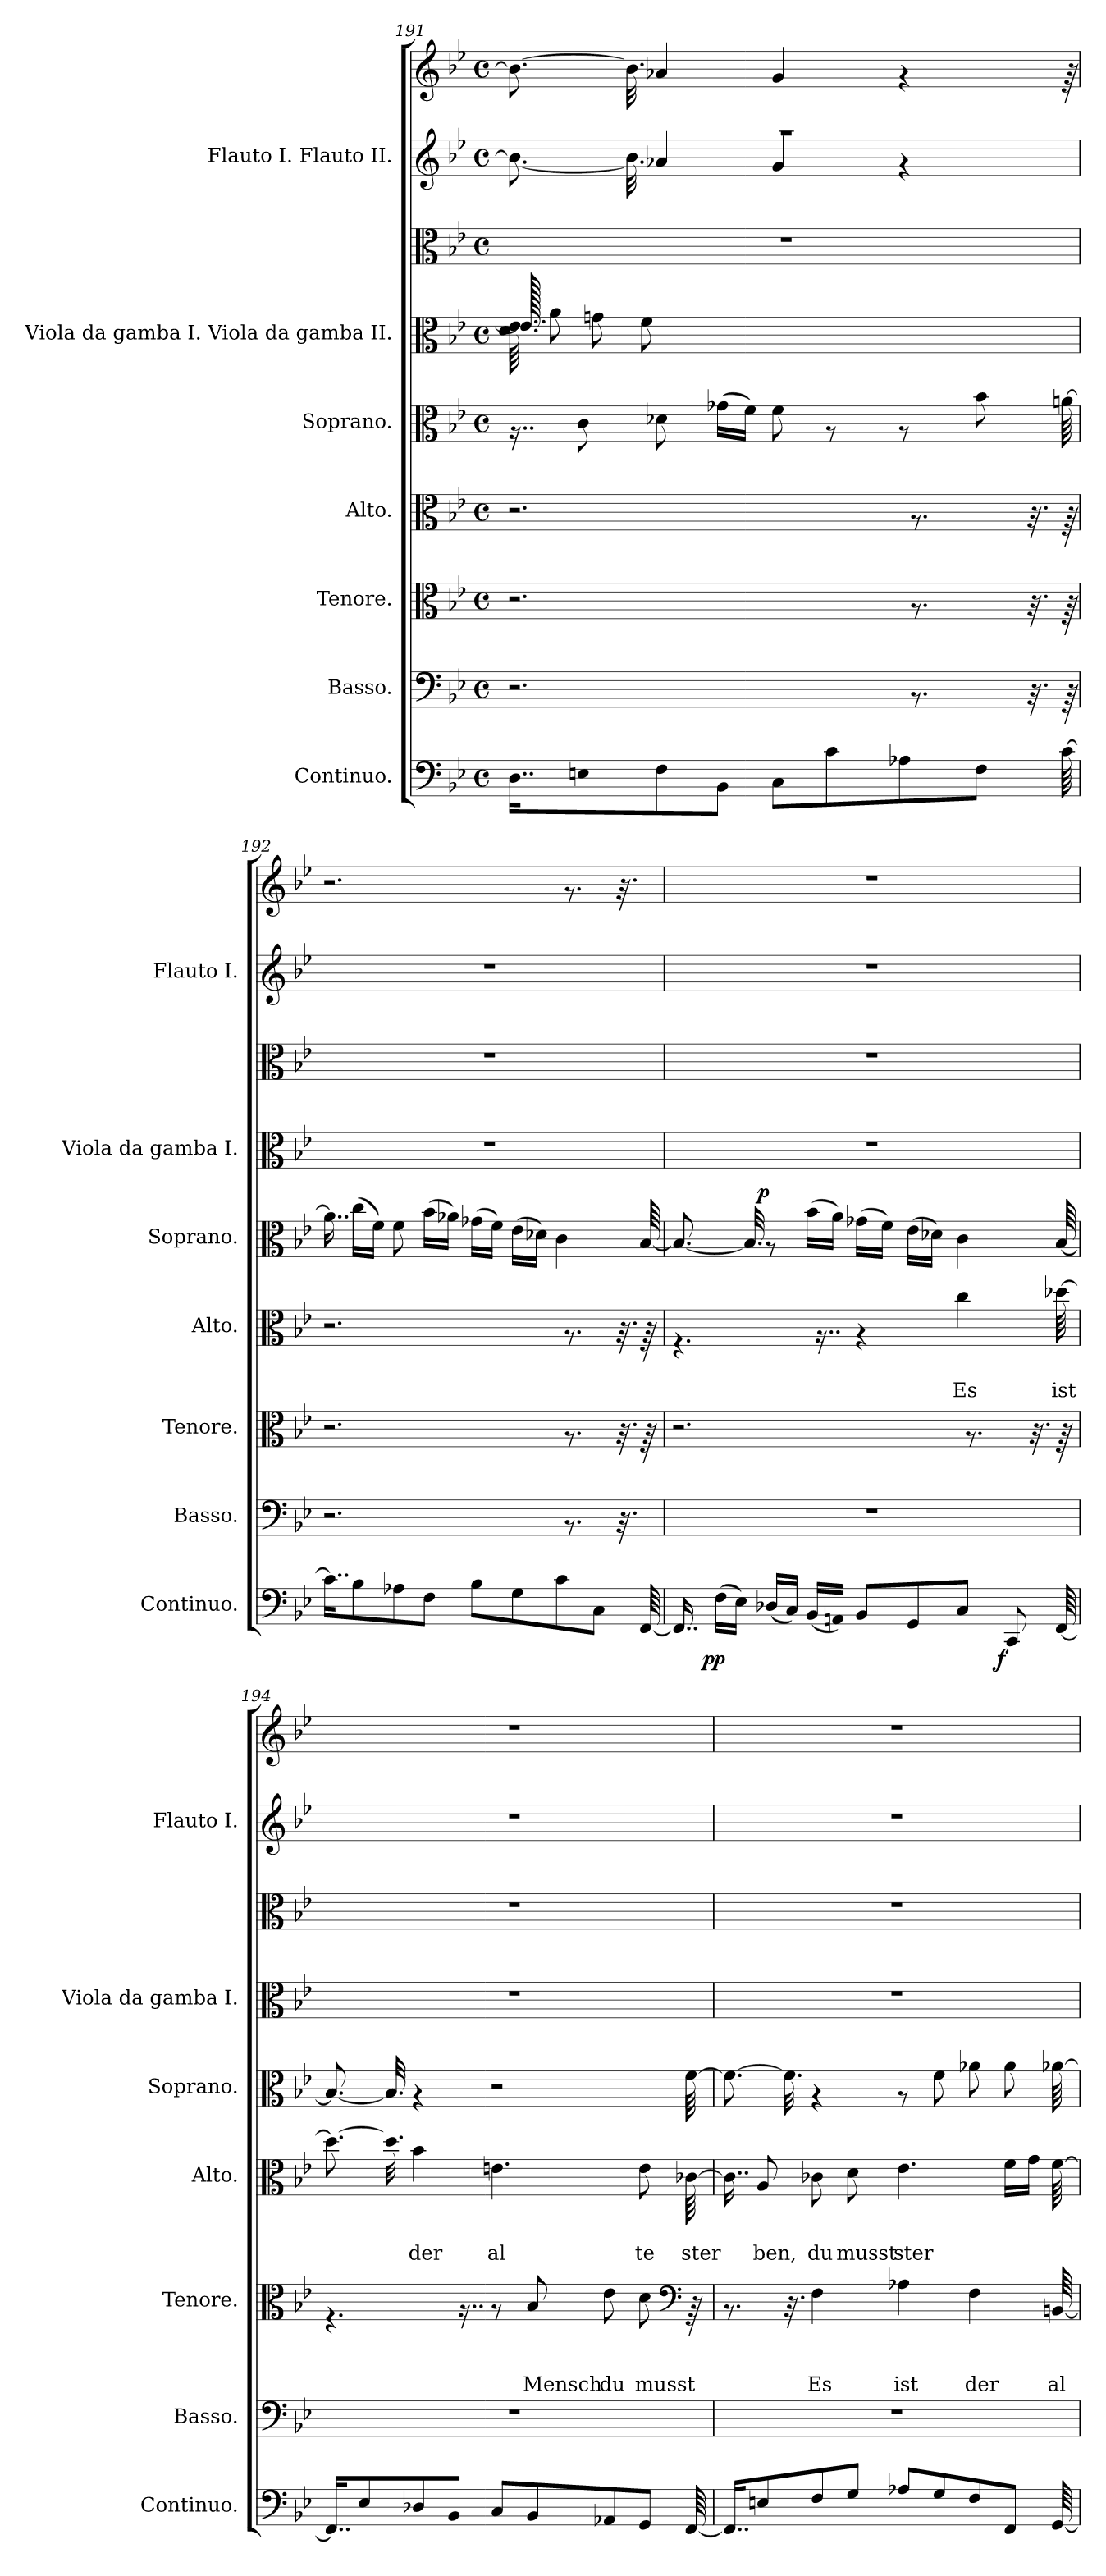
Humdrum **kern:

**kern	**dynam	**kern	**kern	**text	**text	**text	**kern	**text	**text	**kern	**dynam	**kern	**kern	**kern	**kern
*part7	*part7	*part6	*part5	*part5	*part5	*part5	*part4	*part4	*part4	*part3	*part3	*part2	*part2	*part1	*part1
*staff9	*staff9	*staff8	*staff7	*staff7	*staff7	*staff7	*staff6	*staff6	*staff6	*staff5	*staff5	*staff4	*staff3	*staff2	*staff1
*I"Continuo.	*	*I"Basso.	*I"Tenore.	*	*	*	*I"Alto.	*	*	*I"Soprano.	*	*I"Viola da gamba I. Viola da gamba II.	*	*I"Flauto I. Flauto II.	*
*I'Continuo.	*	*I'Basso.	*I'Tenore.	*	*	*	*I'Alto.	*	*	*I'Soprano.	*	*I'Viola da gamba I.	*	*I'Flauto I.	*
*clefF4	*	*clefF4	*clefC3	*	*	*	*clefC3	*	*	*clefC3	*	*clefC3	*clefC3	*clefG2	*clefG2
*k[b-e-]	*	*k[b-e-]	*k[b-e-]	*	*	*	*k[b-e-]	*	*	*k[b-e-]	*	*k[b-e-]	*k[b-e-]	*k[b-e-]	*k[b-e-]
*B-:	*	*B-:	*B-:	*	*	*	*B-:	*	*	*B-:	*	*B-:	*B-:	*B-:	*B-:
*M4/4	*	*M4/4	*M4/4	*	*	*	*M4/4	*	*	*M4/4	*	*M4/4	*M4/4	*M4/4	*M4/4
*met(c)	*	*met(c)	*met(c)	*	*	*	*met(c)	*	*	*met(c)	*	*met(c)	*met(c)	*met(c)	*met(c)
=191	=191	=191	=191	=191	=191	=191	=191	=191	=191	=191	=191	=191	=191	=191	=191
*	*	*	*	*	*	*	*	*	*	*	*	*^	*	*^	*
*	*	*	*	*	*	*	*	*	*	*	*	*	*^	*	*	*	*
*	*	*	*	*	*	*	*	*	*	*	*	*	*	*^	*	*	*	*
16..D\KL	.	2.r	2.r	.	.	.	2.r	.	.	16..rG	.	64.d\ 64.e-\	256.e-/]	8ryy	8ryy	1r	1raa	8.b-\_	8.b-\_
.	.	.	.	.	.	.	.	.	.	.	.	.	32ryy	.	.	.	.	.	.
.	.	.	.	.	.	.	.	.	.	.	.	2ryy	.	.	.	.	.	.	.
.	.	.	.	.	.	.	.	.	.	.	.	.	128ryy	.	.	.	.	.	.
.	.	.	.	.	.	.	.	.	.	.	.	.	512ryy	.	.	.	.	.	.
.	.	.	.	.	.	.	.	.	.	.	.	.	8a\	.	.	.	.	.	.
8En\	.	.	.	.	.	.	.	.	.	8c\	.	.	.	.	.	.	.	.	.
.	.	.	.	.	.	.	.	.	.	.	.	.	.	512ryy	16ryy	.	.	.	.
.	.	.	.	.	.	.	.	.	.	.	.	.	.	8gn\	.	.	.	.	.
.	.	.	.	.	.	.	.	.	.	.	.	.	2ryy	.	.	.	.	.	.
.	.	.	.	.	.	.	.	.	.	.	.	.	.	.	64.ryy	.	.	32.b-\]	32.b-\]
.	.	.	.	.	.	.	.	.	.	.	.	.	.	.	8f\	.	.	.	.
8F\	.	.	.	.	.	.	.	.	.	8d-X\	.	.	.	.	.	.	.	4a-X/	4a-X/
.	.	.	.	.	.	.	.	.	.	.	.	.	.	2ryy	.	.	.	.	.
.	.	.	.	.	.	.	.	.	.	.	.	.	.	.	2ryy	.	.	.	.
8BB-\J	.	.	.	.	.	.	.	.	.	(>16g-X\LL	.	.	.	.	.	.	.	.	.
.	.	.	.	.	.	.	.	.	.	16f\JJ)	.	.	.	.	.	.	.	.	.
8C\L	.	.	.	.	.	.	.	.	.	8f\	.	.	.	.	.	.	.	4g/	4g/
.	.	.	.	.	.	.	.	.	.	.	.	8ryy	.	.	.	.	.	.	.
8c\	.	.	.	.	.	.	.	.	.	8rG	.	.	.	.	.	.	.	.	.
.	.	.	.	.	.	.	.	.	.	.	.	32ryy	.	.	.	.	.	.	.
.	.	.	.	.	.	.	.	.	.	.	.	.	8ryy	.	.	.	.	.	.
.	.	.	.	.	.	.	.	.	.	.	.	128ryy	.	.	.	.	.	.	.
.	.	.	.	.	.	.	.	.	.	.	.	4ryy	.	.	.	.	.	.	.
8A-X\	.	.	.	.	.	.	.	.	.	8rG	.	.	.	.	.	.	.	4rf	4rf
.	.	8.rAA	8.rG	.	.	.	8.rG	.	.	.	.	.	.	.	.	.	.	.	.
.	.	.	.	.	.	.	.	.	.	.	.	.	.	8ryy	.	.	.	.	.
.	.	.	.	.	.	.	.	.	.	.	.	.	32ryy	.	.	.	.	.	.
.	.	.	.	.	.	.	.	.	.	.	.	.	128ryy	.	.	.	.	.	.
.	.	.	.	.	.	.	.	.	.	.	.	.	8ryy	.	8ryy	.	.	.	.
8F\J	.	.	.	.	.	.	.	.	.	8b-\	.	.	.	.	.	.	.	.	.
.	.	.	.	.	.	.	.	.	.	.	.	.	.	32ryy	.	.	.	.	.
.	.	.	.	.	.	.	.	.	.	.	.	.	.	128ryy	.	.	.	.	.
.	.	.	.	.	.	.	.	.	.	.	.	.	.	16ryy	.	.	.	.	.
.	.	32.rAA	32.rG	.	.	.	32.rG	.	.	.	.	16ryy	.	.	.	.	.	.	.
.	.	.	.	.	.	.	.	.	.	.	.	.	32ryy	.	32ryy	.	.	.	.
.	.	.	.	.	.	.	.	.	.	.	.	.	.	64ryy	.	.	.	.	.
[>64c\	.	64rAA	64rG	.	.	.	64rG	.	.	[>64an\	.	.	.	.	.	.	.	64ryy	64rf
.	.	.	.	.	.	.	.	.	.	.	.	.	128ryy	.	128ryy	.	.	.	.
.	.	.	.	.	.	.	.	.	.	.	.	.	.	256.ryy	.	.	.	.	.
*	*	*	*	*	*	*	*	*	*	*	*	*v	*v	*v	*v	*	*v	*v	*
=192	=192	=192	=192	=192	=192	=192	=192	=192	=192	=192	=192	=192	=192	=192	=192
16..c\KL]	.	2.r	2.r	.	.	.	2.r	.	.	16..a\]	.	1r	1r	1r	2.r
8B-\	.	.	.	.	.	.	.	.	.	(>16cc\LL	.	.	.	.	.
.	.	.	.	.	.	.	.	.	.	16f\JJ)	.	.	.	.	.
8A-X\	.	.	.	.	.	.	.	.	.	8f\	.	.	.	.	.
8F\J	.	.	.	.	.	.	.	.	.	(>16b-\LL	.	.	.	.	.
.	.	.	.	.	.	.	.	.	.	16a-X\JJ)	.	.	.	.	.
8B-\L	.	.	.	.	.	.	.	.	.	(>16g-X\LL	.	.	.	.	.
.	.	.	.	.	.	.	.	.	.	16f\JJ)	.	.	.	.	.
8G\	.	.	.	.	.	.	.	.	.	(>16e-\LL	.	.	.	.	.
.	.	.	.	.	.	.	.	.	.	16d-X\JJ)	.	.	.	.	.
8c\	.	.	.	.	.	.	.	.	.	4c\	.	.	.	.	.
.	.	8.rAA	8.rG	.	.	.	8.rG	.	.	.	.	.	.	.	8.rf
8C\J	.	.	.	.	.	.	.	.	.	.	.	.	.	.	.
.	.	32.rAA	32.rG	.	.	.	32.rG	.	.	.	.	.	.	.	32.rf
[<64FF/	.	64ryy	64rG	.	.	.	64rG	.	.	[<64B-/	.	.	.	.	64ryy
!!LO:LB:g=z
=193	=193	=193	=193	=193	=193	=193	=193	=193	=193	=193	=193	=193	=193	=193	=193
*^	*	*	*	*	*	*	*	*	*	*^	*	*	*	*	*
*	*^	*	*	*	*	*	*	*	*	*	*	*	*	*	*	*	*
16..FF/]	16ryy	2ryy	.	1r	2.r	.	.	.	4.rG	.	.	8.B-/_	8..ryy	.	1r	1r	1r	1r
.	64ryy	.	.	.	.	.	.	.	.	.	.	.	.	.	.	.	.	.
!	!	!	!LO:DY:b	!	!	!	!	!	!	!	!	!	!	!	!	!	!	!
.	2ryy	.	pp	.	.	.	.	.	.	.	.	.	.	.	.	.	.	.
(>16F\LL	.	.	.	.	.	.	.	.	.	.	.	.	.	.	.	.	.	.
16E-\JJ)	.	.	.	.	.	.	.	.	.	.	.	.	.	.	.	.	.	.
.	.	.	.	.	.	.	.	.	.	.	.	32.B-/]	.	.	.	.	.	.
!	!	!	!	!	!	!	!	!	!	!	!	!	!	!LO:DY:a	!	!	!	!
.	.	.	.	.	.	.	.	.	.	.	.	.	2ryy	p	.	.	.	.
(<16D-X/LL	.	.	.	.	.	.	.	.	.	.	.	8rG	.	.	.	.	.	.
16C/JJ)	.	.	.	.	.	.	.	.	.	.	.	.	.	.	.	.	.	.
(<16BB-/LL	.	.	.	.	.	.	.	.	.	.	.	(>16b-\LL	.	.	.	.	.	.
.	.	.	.	.	.	.	.	.	16..rG	.	.	.	.	.	.	.	.	.
16AAn/JJ)	.	.	.	.	.	.	.	.	.	.	.	16a\JJ)	.	.	.	.	.	.
8BB-/L	.	.	.	.	.	.	.	.	4rG	.	.	(>16g-X\LL	.	.	.	.	.	.
.	.	4ryy	.	.	.	.	.	.	.	.	.	.	.	.	.	.	.	.
.	.	.	.	.	.	.	.	.	.	.	.	16f\JJ)	.	.	.	.	.	.
.	4ryy	.	.	.	.	.	.	.	.	.	.	.	.	.	.	.	.	.
8GG/	.	.	.	.	.	.	.	.	.	.	.	(>16e-\LL	.	.	.	.	.	.
.	.	.	.	.	.	.	.	.	.	.	.	16d-X\JJ)	.	.	.	.	.	.
.	.	.	.	.	.	.	.	.	.	.	.	.	4ryy	.	.	.	.	.
!	!	!	!	!	!	!	!	!	!	!	!LO:LY:b	!	!	!	!	!	!	!
8C/J	.	.	.	.	.	.	.	.	4cc\	.	Es	4c\	.	.	.	.	.	.
.	.	16.ryy	.	.	8.rG	.	.	.	.	.	.	.	.	.	.	.	.	.
.	8ryy	.	.	.	.	.	.	.	.	.	.	.	.	.	.	.	.	.
!	!	!	!LO:DY:b	!	!	!	!	!	!	!	!	!	!	!	!	!	!	!
.	.	8ryy	f	.	.	.	.	.	.	.	.	.	.	.	.	.	.	.
8CC/	.	.	.	.	.	.	.	.	.	.	.	.	.	.	.	.	.	.
.	.	.	.	.	32.rG	.	.	.	.	.	.	.	.	.	.	.	.	.
.	32.ryy	.	.	.	.	.	.	.	.	.	.	.	.	.	.	.	.	.
.	.	32ryy	.	.	.	.	.	.	.	.	.	.	32ryy	.	.	.	.	.
!	!	!	!	!	!	!	!	!	!	!	!LO:LY:b	!	!	!	!	!	!	!
[<64FF/	.	.	.	.	64rG	.	.	.	[>64dd-X\	.	ist	[<64B-/	.	.	.	.	.	.
*v	*v	*v	*	*	*	*	*	*	*	*	*	*v	*v	*	*	*	*	*
=194	=194	=194	=194	=194	=194	=194	=194	=194	=194	=194	=194	=194	=194	=194	=194
16..FF/KL]	.	1r	4.rG	.	.	.	8.dd-\_	.	.	8.B-/_	.	1r	1r	1r	1r
8E-/	.	.	.	.	.	.	.	.	.	.	.	.	.	.	.
.	.	.	.	.	.	.	32.dd-\]	.	.	32.B-/]	.	.	.	.	.
!	!	!	!	!	!	!	!	!	!LO:LY:b	!	!	!	!	!	!
8D-X/	.	.	.	.	.	.	4b-\	.	der	4rG	.	.	.	.	.
8BB-/J	.	.	.	.	.	.	.	.	.	.	.	.	.	.	.
.	.	.	16..rG	.	.	.	.	.	.	.	.	.	.	.	.
!	!	!	!	!	!	!	!	!	!LO:LY:b	!	!	!	!	!	!
8C/L	.	.	8rG	.	.	.	4.en\	.	al	2r	.	.	.	.	.
!	!	!	!	!	!	!LO:LY:b	!	!	!	!	!	!	!	!	!
8BB-/	.	.	8B-/	.	.	Mensch	.	.	.	.	.	.	.	.	.
!	!	!	!	!	!	!LO:LY:b	!	!	!	!	!	!	!	!	!
8AA-X/	.	.	8e-\	.	.	du	.	.	.	.	.	.	.	.	.
!	!	!	!	!	!	!LO:LY:b	!	!	!LO:LY:b	!	!	!	!	!	!
8GG/J	.	.	8d\	.	.	musst	8e\	.	te	.	.	.	.	.	.
*	*	*	*clefF4	*	*	*	*	*	*	*	*	*	*	*	*
!	!	!	!	!	!	!	!	!	!LO:LY:b	!	!	!	!	!	!
[<64FF/	.	.	64rAA	.	.	.	[>64c-X\	.	ster	[>64f\	.	.	.	.	.
!!LO:LB:g=z
=195	=195	=195	=195	=195	=195	=195	=195	=195	=195	=195	=195	=195	=195	=195	=195
16..FF/KL]	.	1r	8.rAA	.	.	.	16..c-\]	.	.	8.f\_	.	1r	1r	1r	1r
!	!	!	!	!	!	!	!	!	!LO:LY:b	!	!	!	!	!	!
8En/	.	.	.	.	.	.	8A/	.	ben,	.	.	.	.	.	.
.	.	.	32.rAA	.	.	.	.	.	.	32.f\]	.	.	.	.	.
!	!	!	!	!	!	!LO:LY:b	!	!	!LO:LY:b	!	!	!	!	!	!
8F/	.	.	4F\	.	.	Es	8c-\	.	du	4rG	.	.	.	.	.
!	!	!	!	!	!	!	!	!	!LO:LY:b	!	!	!	!	!	!
8G/J	.	.	.	.	.	.	8d\	.	musst	.	.	.	.	.	.
!	!	!	!	!	!	!LO:LY:b	!	!	!LO:LY:b	!	!	!	!	!	!
8A-X/L	.	.	4A-X\	.	.	ist	4.e-\	.	ster	8rG	.	.	.	.	.
8G/	.	.	.	.	.	.	.	.	.	8f\	.	.	.	.	.
!	!	!	!	!	!	!LO:LY:b	!	!	!	!	!	!	!	!	!
8F/	.	.	4F\	.	.	der	.	.	.	8a-X\	.	.	.	.	.
8FF/J	.	.	.	.	.	.	16f\LL	.	.	8a-\	.	.	.	.	.
.	.	.	.	.	.	.	16g\JJ	.	.	.	.	.	.	.	.
!	!	!	!	!	!	!LO:LY:b	!	!	!	!	!	!	!	!	!
[<64GG/	.	.	[<64BBn/	.	.	al	[>64f\	.	.	[>64a-X\	.	.	.	.	.
=	=	=	=	=	=	=	=	=	=	=	=	=	=	=	=
*-	*-	*-	*-	*-	*-	*-	*-	*-	*-	*-	*-	*-	*-	*-	*-
